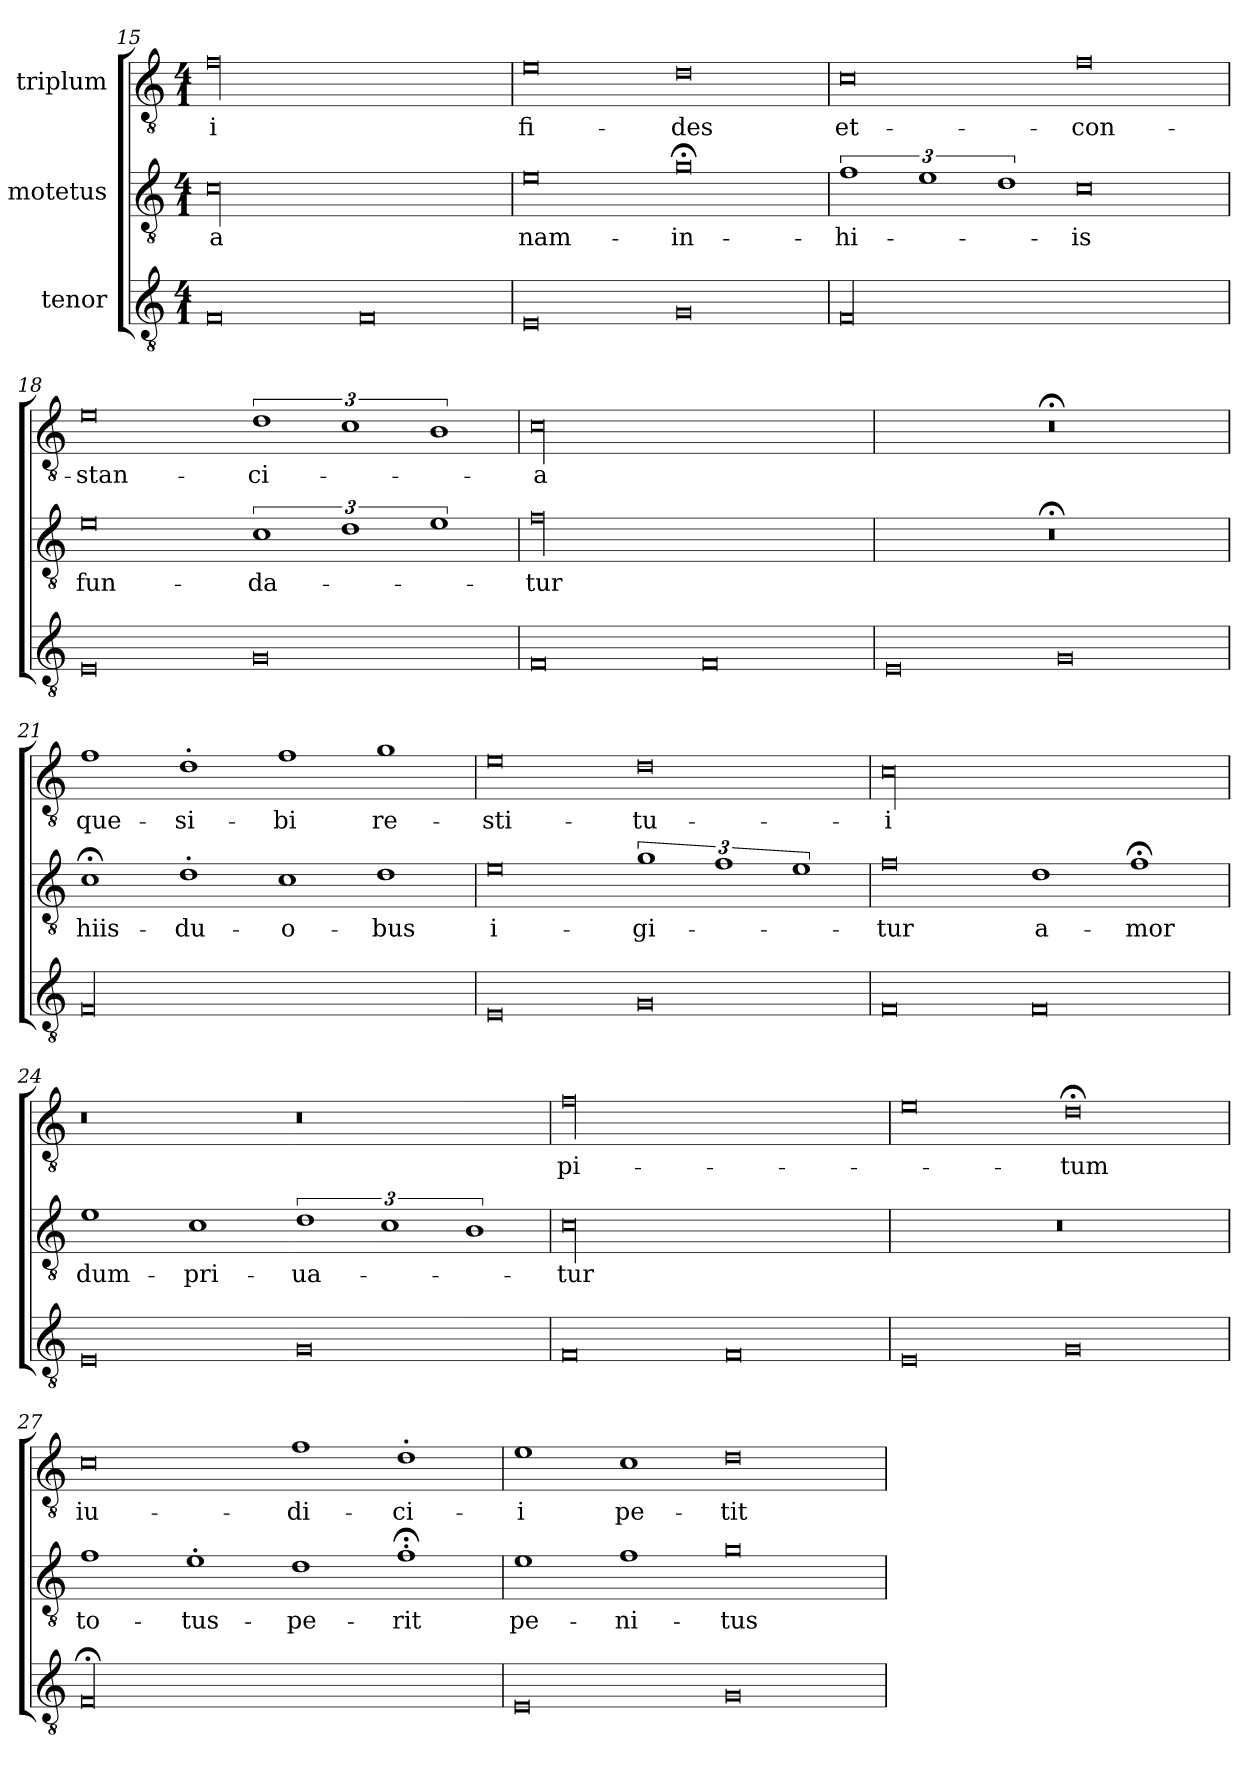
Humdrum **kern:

**kern	**kern	**text	**kern	**text
*part3	*part2	*part2	*part1	*part1
*staff3	*staff2	*staff2	*staff1	*staff1
*I"tenor	*I"motetus	*	*I"triplum	*
*clefGv2	*clefGv2	*	*clefGv2	*
*k[]	*k[]	*	*k[]	*
*C:	*C:	*	*C:	*
*M4/1	*M4/1	*	*M4/1	*
=15	=15	=15	=15	=15
0F/	00c\	-a	00f\	-i
0F/	.	.	.	.
=16	=16	=16	=16	=16
0E/	0e\	nam-	0e\	fi-
0G/	0g;<\	in-	0d\	-des
=17	=17	=17	=17	=17
00F/	3%2f\	hi-	0c\	et-
.	3%2e\	.	.	.
.	3%2d\	.	.	.
.	0c\	-is	0f\	con-
=18	=18	=18	=18	=18
0E/	0e\	fun-	0e\	-stan-
0G/	3%2c\	-da-	3%2d\	-ci-
.	3%2d\	.	3%2c\	.
.	3%2e\	.	3%2B\	.
=19	=19	=19	=19	=19
0F/	00f\	-tur	00c\	-a
0F/	.	.	.	.
=20	=20	=20	=20	=20
0E/	00r;<	.	00r;<	.
0G/	.	.	.	.
=21	=21	=21	=21	=21
00F/	1c;<\	hiis-	1f\	que-
.	1d'\	du-	1d'\	si-
.	1c\	-o-	1f\	-bi
.	1d\	-bus	1g\	re-
=22	=22	=22	=22	=22
0E/	0e\	i-	0e\	-sti-
0G/	3%2g\	-gi-	0d\	-tu-
.	3%2f\	.	.	.
.	3%2e\	.	.	.
!!LO:PB:g=z
=23	=23	=23	=23	=23
0F/	0f\	-tur	00c\	-i
0F/	1d\	a-	.	.
.	1f;<\	-mor	.	.
=24	=24	=24	=24	=24
0E/	1e\	dum-	0r	.
.	1c\	pri-	.	.
0G/	3%2d\	-ua-	0r	.
.	3%2c\	.	.	.
.	3%2B\	.	.	.
=25	=25	=25	=25	=25
0F/	00c\	-tur	00f\	pi-
0F/	.	.	.	.
=26	=26	=26	=26	=26
0E/	00r	.	0e\	.
0G/	.	.	0d;<\	-tum
=27	=27	=27	=27	=27
00F;</	1f\	to-	0c\	iu-
.	1e'\	-tus-	.	.
.	1d\	-pe-	1f\	-di-
.	1f;<'\	-rit	1d'\	-ci-
=28	=28	=28	=28	=28
0E/	1e\	pe-	1e\	-i
.	1f\	-ni-	1c\	pe-
0G/	0g\	-tus	0d\	-tit
=	=	=	=	=
*-	*-	*-	*-	*-
